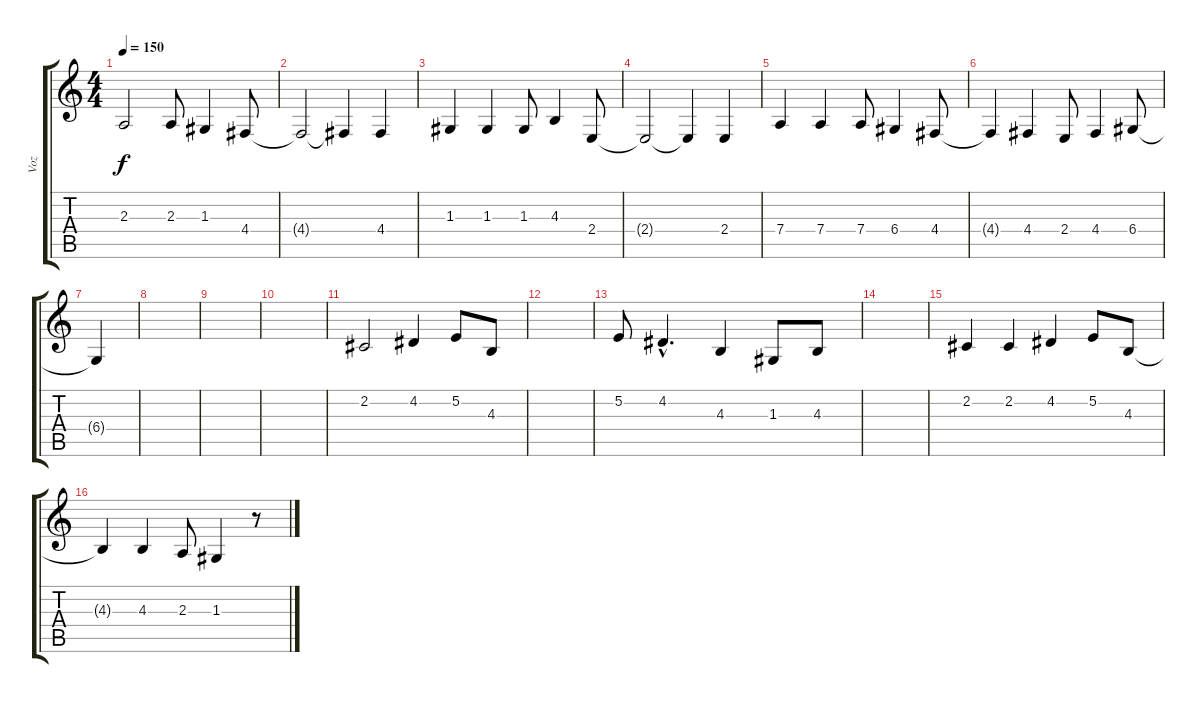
\track ("Voz" "Voz") {instrument englishhorn}
\staff {score tabs}
\tuning (E4 B3 G3 D3 A2 E2) {hide}
\ts (4 4)
\tempo 150
\clef g2
\ks c
2.3.2{dy f} 2.3.8 1.3.4 4.4.8 |
4.4{t}.2 4.4{t}.4 4.4.4 |
1.3.4 1.3.4 1.3.8 4.3.4 2.4.8 |
2.4{t}.2 2.4{t}.4 2.4.4 |
7.4.4 7.4.4 7.4.8 6.4.4 4.4.8 |
4.4{t}.4 4.4.4 2.4.8 4.4.4 6.4.8 |
6.4{t}.4 |
|
|
|
2.2.2 4.2.4 5.2.8 4.3.8 |
|
5.2.8 4.2{hac}.4{d} 4.3.4 1.3.8 4.3.8 |
|
2.2.4 2.2.4 4.2.4 5.2.8 4.3.8 |
4.3{t}.4 4.3.4 2.3.8 1.3.4 r.8
